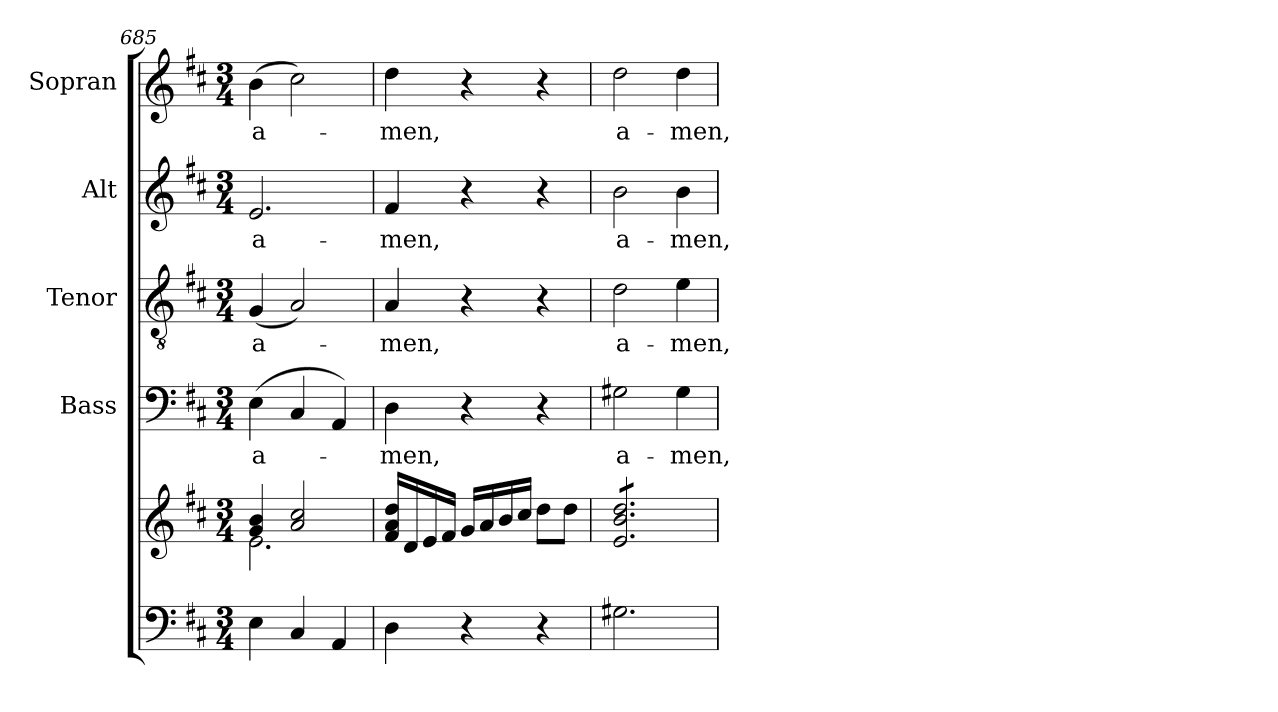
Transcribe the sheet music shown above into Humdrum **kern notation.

**kern	**kern	**kern	**text	**kern	**text	**kern	**text	**kern	**text
*part5	*part5	*part4	*part4	*part3	*part3	*part2	*part2	*part1	*part1
*staff6	*staff5	*staff4	*staff4	*staff3	*staff3	*staff2	*staff2	*staff1	*staff1
*	*	*I"Bass	*	*I"Tenor	*	*I"Alt	*	*I"Sopran	*
*	*	*I'B.	*	*I'T.	*	*I'A.	*	*I'S.	*
!!LO:LB:g=z
*clefF4	*clefG2	*clefF4	*	*clefGv2	*	*clefG2	*	*clefG2	*
*k[f#c#]	*k[f#c#]	*k[f#c#]	*	*k[f#c#]	*	*k[f#c#]	*	*k[f#c#]	*
*D:	*D:	*D:	*	*D:	*	*D:	*	*D:	*
*M3/4	*M3/4	*M3/4	*	*M3/4	*	*M3/4	*	*M3/4	*
=685	=685	=685	=685	=685	=685	=685	=685	=685	=685
*	*^	*	*	*	*	*	*	*	*
!	!	!	!	!LO:LY:b	!	!LO:LY:b	!	!LO:LY:b	!	!LO:LY:b
4E\	4g/ 4b/	2.e\	(>4E\	a-	(<4G/	a-	2.e/	a-	(>4b\	a-
4C#/	2a/ 2cc#/	.	4C#/	.	2A/)	.	.	.	2cc#\)	.
4AA/	.	.	4AA/)	.	.	.	.	.	.	.
*	*v	*v	*	*	*	*	*	*	*	*
=686	=686	=686	=686	=686	=686	=686	=686	=686	=686
!	!	!	!LO:LY:b	!	!LO:LY:b	!	!LO:LY:b	!	!LO:LY:b
4D\	16f#/ 16a/ 16dd/LL	4D\	-men,	4A/	-men,	4f#/	-men,	4dd\	-men,
.	16d/	.	.	.	.	.	.	.	.
.	16e/	.	.	.	.	.	.	.	.
.	16f#/JJ	.	.	.	.	.	.	.	.
4r	16g/LL	4r	.	4r	.	4r	.	4r	.
.	16a/	.	.	.	.	.	.	.	.
.	16b/	.	.	.	.	.	.	.	.
.	16cc#/JJ	.	.	.	.	.	.	.	.
4r	8dd\L	4r	.	4r	.	4r	.	4r	.
.	8dd\J	.	.	.	.	.	.	.	.
=687	=687	=687	=687	=687	=687	=687	=687	=687	=687
!	!	!	!LO:LY:b	!	!LO:LY:b	!	!LO:LY:b	!	!LO:LY:b
*	*tremolo	*	*	*	*	*	*	*	*
2.G#X\	8e/ 8b/ 8dd/L	2G#X\	a-	2d\	a-	2b\	a-	2dd\	a-
.	8e/ 8b/ 8dd/	.	.	.	.	.	.	.	.
.	8e/ 8b/ 8dd/	.	.	.	.	.	.	.	.
.	8e/ 8b/ 8dd/	.	.	.	.	.	.	.	.
!	!	!	!LO:LY:b	!	!LO:LY:b	!	!LO:LY:b	!	!LO:LY:b
.	8e/ 8b/ 8dd/	4G#\	-men,	4e\	-men,	4b\	-men,	4dd\	-men,
.	8e/ 8b/ 8dd/J	.	.	.	.	.	.	.	.
*	*Xtremolo	*	*	*	*	*	*	*	*
=	=	=	=	=	=	=	=	=	=
*-	*-	*-	*-	*-	*-	*-	*-	*-	*-
